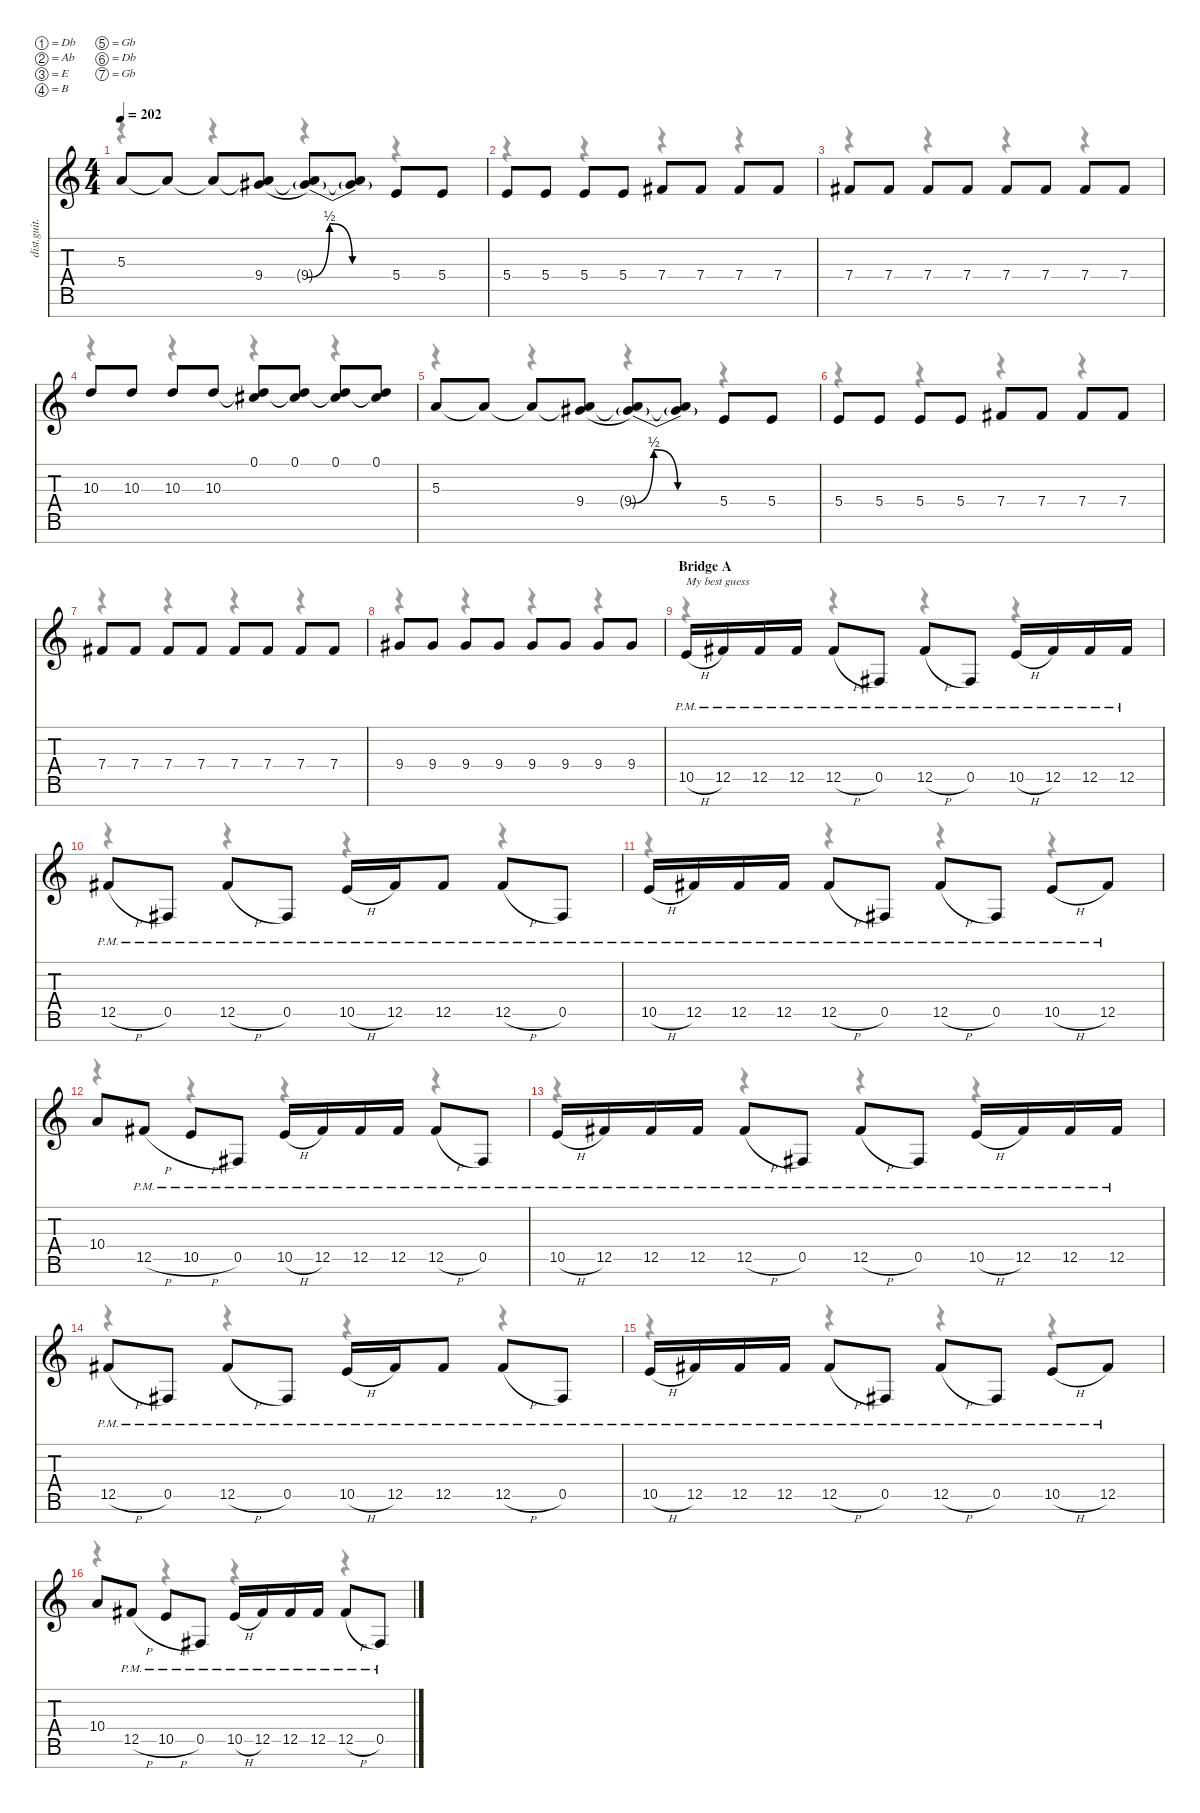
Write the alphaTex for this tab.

\defaultSystemsLayout 4
\hideDynamics
\bracketExtendMode nobrackets
\track ("Main Leads" "dist.guit.") {instrument distortionguitar}
\staff {score tabs}
\tuning (Db4 Ab3 E3 B2 Gb2 Db2 Gb1)
\voice
\ts (4 4)
\tempo 202
\clef g2
\ks c
5.3.8{dy f beam Up} 5.3{t}.8{beam Up} 5.3{t}.8{beam Up} (5.3{t} 9.4{be (hold 0 0 60 0) acc #}).8{beam Up} (5.3{t} 9.4{be (bendrelease 0 0 30 2 30 2 60 0) t acc #}).8{beam Up} (5.3{t} 9.4{be (hold 0 0 60 0) t acc #}).8{beam Up} 5.4.8{beam Up} 5.4.8{beam Up} |
5.4.8{beam Up} 5.4.8{beam Up} 5.4.8{beam Up} 5.4.8{beam Up} 7.4{acc #}.8{beam Up} 7.4{acc #}.8{beam Up} 7.4{acc #}.8{beam Up} 7.4{acc #}.8{beam Up} |
7.4{acc #}.8{beam Up} 7.4{acc #}.8{beam Up} 7.4{acc #}.8{beam Up} 7.4{acc #}.8{beam Up} 7.4{acc #}.8{beam Up} 7.4{acc #}.8{beam Up} 7.4{acc #}.8{beam Up} 7.4{acc #}.8{beam Up} |
10.3.8{beam Up} 10.3.8{beam Up} 10.3.8{beam Up} 10.3.8{beam Up} (0.1{acc #} 10.3{t}).8{beam Up} (0.1{acc #} 10.3{t}).8{beam Up} (0.1{acc #} 10.3{t}).8{beam Up} (0.1{acc #} 10.3{t}).8{beam Up} |
5.3.8{beam Up} 5.3{t}.8{beam Up} 5.3{t}.8{beam Up} (5.3{t} 9.4{be (hold 0 0 60 0) acc #}).8{beam Up} (5.3{t} 9.4{be (bendrelease 0 0 30 2 30 2 60 0) t acc #}).8{beam Up} (5.3{t} 9.4{be (hold 0 0 60 0) t acc #}).8{beam Up} 5.4.8{beam Up} 5.4.8{beam Up} |
5.4.8{beam Up} 5.4.8{beam Up} 5.4.8{beam Up} 5.4.8{beam Up} 7.4{acc #}.8{beam Up} 7.4{acc #}.8{beam Up} 7.4{acc #}.8{beam Up} 7.4{acc #}.8{beam Up} |
7.4{acc #}.8{beam Up} 7.4{acc #}.8{beam Up} 7.4{acc #}.8{beam Up} 7.4{acc #}.8{beam Up} 7.4{acc #}.8{beam Up} 7.4{acc #}.8{beam Up} 7.4{acc #}.8{beam Up} 7.4{acc #}.8{beam Up} |
9.4{acc #}.8{beam Up} 9.4{acc #}.8{beam Up} 9.4{acc #}.8{beam Up} 9.4{acc #}.8{beam Up} 9.4{acc #}.8{beam Up} 9.4{acc #}.8{beam Up} 9.4{acc #}.8{beam Up} 9.4{acc #}.8{beam Up} |
\section ("" "Bridge A")
10.5{h pm}.16{txt "My best guess" beam Up} 12.5{pm acc #}.16{beam Up} 12.5{pm acc #}.16{beam Up} 12.5{pm acc #}.16{beam Up} 12.5{h pm acc #}.8{beam Up} 0.5{pm acc #}.8{beam Up} 12.5{h pm acc #}.8{beam Up} 0.5{pm acc #}.8{beam Up} 10.5{h pm}.16{beam Up} 12.5{pm acc #}.16{beam Up} 12.5{pm acc #}.16{beam Up} 12.5{pm acc #}.16{beam Up} |
12.5{h pm acc #}.8{beam Up} 0.5{pm acc #}.8{beam Up} 12.5{h pm acc #}.8{beam Up} 0.5{pm acc #}.8{beam Up} 10.5{h pm}.16{beam Up} 12.5{pm acc #}.16{beam Up} 12.5{pm acc #}.8{beam Up} 12.5{h pm acc #}.8{beam Up} 0.5{pm acc #}.8{beam Up} |
10.5{h pm}.16{beam Up} 12.5{pm acc #}.16{beam Up} 12.5{pm acc #}.16{beam Up} 12.5{pm acc #}.16{beam Up} 12.5{h pm acc #}.8{beam Up} 0.5{pm acc #}.8{beam Up} 12.5{h pm acc #}.8{beam Up} 0.5{pm acc #}.8{beam Up} 10.5{h pm}.8{beam Up} 12.5{pm acc #}.8{beam Up} |
10.4.8{beam Up} 12.5{h pm acc #}.8{beam Up} 10.5{h pm}.8{beam Up} 0.5{pm acc #}.8{beam Up} 10.5{h pm}.16{beam Up} 12.5{pm acc #}.16{beam Up} 12.5{pm acc #}.16{beam Up} 12.5{pm acc #}.16{beam Up} 12.5{h pm acc #}.8{beam Up} 0.5{pm acc #}.8{beam Up} |
10.5{h pm}.16{beam Up} 12.5{pm acc #}.16{beam Up} 12.5{pm acc #}.16{beam Up} 12.5{pm acc #}.16{beam Up} 12.5{h pm acc #}.8{beam Up} 0.5{pm acc #}.8{beam Up} 12.5{h pm acc #}.8{beam Up} 0.5{pm acc #}.8{beam Up} 10.5{h pm}.16{beam Up} 12.5{pm acc #}.16{beam Up} 12.5{pm acc #}.16{beam Up} 12.5{pm acc #}.16{beam Up} |
12.5{h pm acc #}.8{beam Up} 0.5{pm acc #}.8{beam Up} 12.5{h pm acc #}.8{beam Up} 0.5{pm acc #}.8{beam Up} 10.5{h pm}.16{beam Up} 12.5{pm acc #}.16{beam Up} 12.5{pm acc #}.8{beam Up} 12.5{h pm acc #}.8{beam Up} 0.5{pm acc #}.8{beam Up} |
10.5{h pm}.16{beam Up} 12.5{pm acc #}.16{beam Up} 12.5{pm acc #}.16{beam Up} 12.5{pm acc #}.16{beam Up} 12.5{h pm acc #}.8{beam Up} 0.5{pm acc #}.8{beam Up} 12.5{h pm acc #}.8{beam Up} 0.5{pm acc #}.8{beam Up} 10.5{h pm}.8{beam Up} 12.5{pm acc #}.8{beam Up} |
10.4.8{beam Up} 12.5{h pm acc #}.8{beam Up} 10.5{h pm}.8{beam Up} 0.5{pm acc #}.8{beam Up} 10.5{h pm}.16{beam Up} 12.5{pm acc #}.16{beam Up} 12.5{pm acc #}.16{beam Up} 12.5{pm acc #}.16{beam Up} 12.5{h pm acc #}.8{beam Up} 0.5{pm acc #}.8{beam Up}
\voice
\clef g2
\ottava regular
\simile none
\ks c
r.4{dy mf beam Down} r.4{beam Down} r.4{beam Down} r.4{beam Down} |
r.4{beam Down} r.4{beam Down} r.4{beam Down} r.4{beam Down} |
r.4{beam Down} r.4{beam Down} r.4{beam Down} r.4{beam Down} |
r.4{beam Down} r.4{beam Down} r.4{beam Down} r.4{beam Down} |
r.4{beam Down} r.4{beam Down} r.4{beam Down} r.4{beam Down} |
r.4{beam Down} r.4{beam Down} r.4{beam Down} r.4{beam Down} |
r.4{beam Down} r.4{beam Down} r.4{beam Down} r.4{beam Down} |
r.4{beam Down} r.4{beam Down} r.4{beam Down} r.4{beam Down} |
r.4{beam Down} r.4{beam Down} r.4{beam Down} r.4{beam Down} |
r.4{beam Down} r.4{beam Down} r.4{beam Down} r.4{beam Down} |
r.4{beam Down} r.4{beam Down} r.4{beam Down} r.4{beam Down} |
r.4{beam Down} r.4{beam Down} r.4{beam Down} r.4{beam Down} |
r.4{beam Down} r.4{beam Down} r.4{beam Down} r.4{beam Down} |
r.4{beam Down} r.4{beam Down} r.4{beam Down} r.4{beam Down} |
r.4{beam Down} r.4{beam Down} r.4{beam Down} r.4{beam Down} |
r.4{beam Down} r.4{beam Down} r.4{beam Down} r.4{beam Down}
